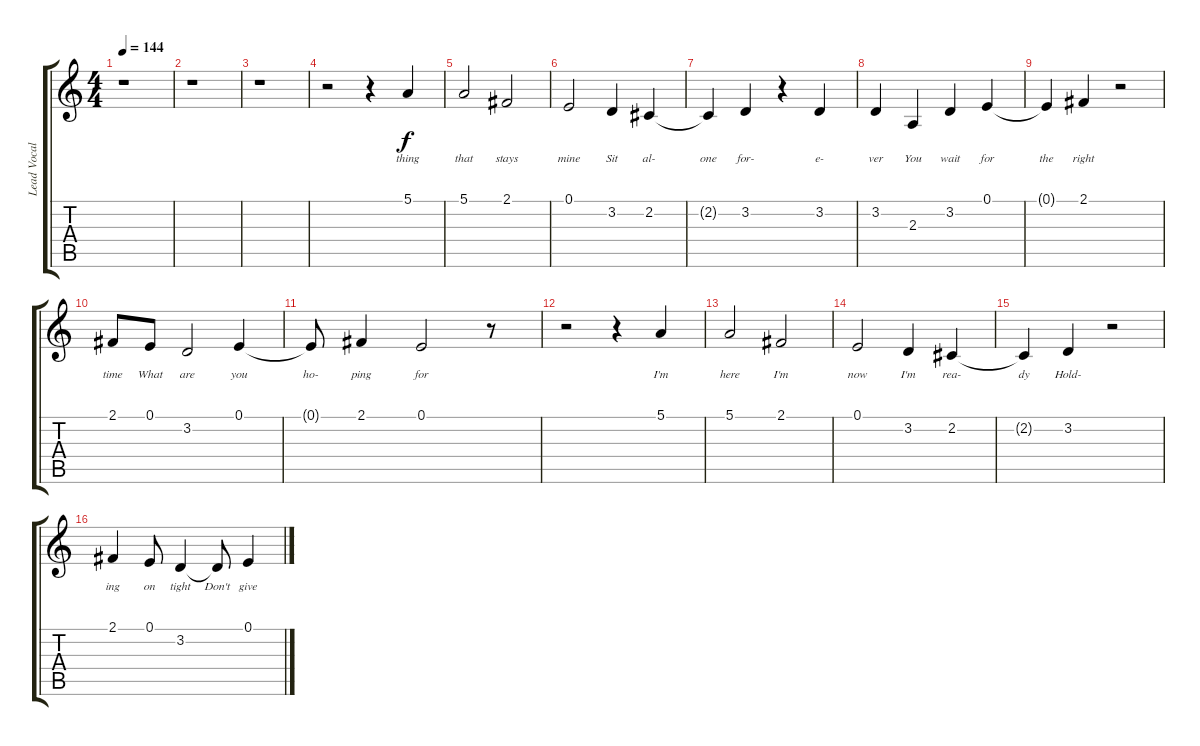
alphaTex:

\track ("Lead Vocals" "Lead Vocal") {instrument lead6voice}
\staff {score tabs}
\tuning (E4 B3 G3 D3 A2 E2) {hide}
\ts (4 4)
\tempo 144
\clef g2
\ks c
r.1{dy f} |
r.1 |
r.1 |
r.2 r.4 5.1.4{lyrics (0 "thing") lyrics (1 "") lyrics (2 "") lyrics (3 "") lyrics (4 "")} |
5.1.2{lyrics (0 "that") lyrics (1 "") lyrics (2 "") lyrics (3 "") lyrics (4 "")} 2.1.2{lyrics (0 "stays") lyrics (1 "") lyrics (2 "") lyrics (3 "") lyrics (4 "")} |
0.1.2{lyrics (0 "mine") lyrics (1 "") lyrics (2 "") lyrics (3 "") lyrics (4 "")} 3.2.4{lyrics (0 "Sit") lyrics (1 "") lyrics (2 "") lyrics (3 "") lyrics (4 "")} 2.2.4{lyrics (0 "al-") lyrics (1 "") lyrics (2 "") lyrics (3 "") lyrics (4 "")} |
2.2{t}.4{lyrics (0 "one") lyrics (1 "") lyrics (2 "") lyrics (3 "") lyrics (4 "")} 3.2.4{lyrics (0 "for-") lyrics (1 "") lyrics (2 "") lyrics (3 "") lyrics (4 "")} r.4 3.2.4{lyrics (0 "e-") lyrics (1 "") lyrics (2 "") lyrics (3 "") lyrics (4 "")} |
3.2.4{lyrics (0 "ver") lyrics (1 "") lyrics (2 "") lyrics (3 "") lyrics (4 "")} 2.3.4{lyrics (0 "You") lyrics (1 "") lyrics (2 "") lyrics (3 "") lyrics (4 "")} 3.2.4{lyrics (0 "wait") lyrics (1 "") lyrics (2 "") lyrics (3 "") lyrics (4 "")} 0.1.4{lyrics (0 "for") lyrics (1 "") lyrics (2 "") lyrics (3 "") lyrics (4 "")} |
0.1{t}.4{lyrics (0 "the") lyrics (1 "") lyrics (2 "") lyrics (3 "") lyrics (4 "")} 2.1.4{lyrics (0 "right") lyrics (1 "") lyrics (2 "") lyrics (3 "") lyrics (4 "")} r.2 |
2.1.8{lyrics (0 "time") lyrics (1 "") lyrics (2 "") lyrics (3 "") lyrics (4 "")} 0.1.8{lyrics (0 "What") lyrics (1 "") lyrics (2 "") lyrics (3 "") lyrics (4 "")} 3.2.2{lyrics (0 "are") lyrics (1 "") lyrics (2 "") lyrics (3 "") lyrics (4 "")} 0.1.4{lyrics (0 "you") lyrics (1 "") lyrics (2 "") lyrics (3 "") lyrics (4 "")} |
0.1{t}.8{lyrics (0 "ho-") lyrics (1 "") lyrics (2 "") lyrics (3 "") lyrics (4 "")} 2.1.4{lyrics (0 "ping") lyrics (1 "") lyrics (2 "") lyrics (3 "") lyrics (4 "")} 0.1.2{lyrics (0 "for") lyrics (1 "") lyrics (2 "") lyrics (3 "") lyrics (4 "")} r.8 |
r.2 r.4 5.1.4{lyrics (0 "I'm") lyrics (1 "") lyrics (2 "") lyrics (3 "") lyrics (4 "")} |
5.1.2{lyrics (0 "here") lyrics (1 "") lyrics (2 "") lyrics (3 "") lyrics (4 "")} 2.1.2{lyrics (0 "I'm") lyrics (1 "") lyrics (2 "") lyrics (3 "") lyrics (4 "")} |
0.1.2{lyrics (0 "now") lyrics (1 "") lyrics (2 "") lyrics (3 "") lyrics (4 "")} 3.2.4{lyrics (0 "I'm") lyrics (1 "") lyrics (2 "") lyrics (3 "") lyrics (4 "")} 2.2.4{lyrics (0 "rea-") lyrics (1 "") lyrics (2 "") lyrics (3 "") lyrics (4 "")} |
2.2{t}.4{lyrics (0 "dy") lyrics (1 "") lyrics (2 "") lyrics (3 "") lyrics (4 "")} 3.2.4{lyrics (0 "Hold-") lyrics (1 "") lyrics (2 "") lyrics (3 "") lyrics (4 "")} r.2 |
2.1.4{lyrics (0 "ing") lyrics (1 "") lyrics (2 "") lyrics (3 "") lyrics (4 "")} 0.1.8{lyrics (0 "on") lyrics (1 "") lyrics (2 "") lyrics (3 "") lyrics (4 "")} 3.2.4{lyrics (0 "tight") lyrics (1 "") lyrics (2 "") lyrics (3 "") lyrics (4 "")} 3.2{t}.8{lyrics (0 "Don't") lyrics (1 "") lyrics (2 "") lyrics (3 "") lyrics (4 "")} 0.1.4{lyrics (0 "give") lyrics (1 "") lyrics (2 "") lyrics (3 "") lyrics (4 "")}
